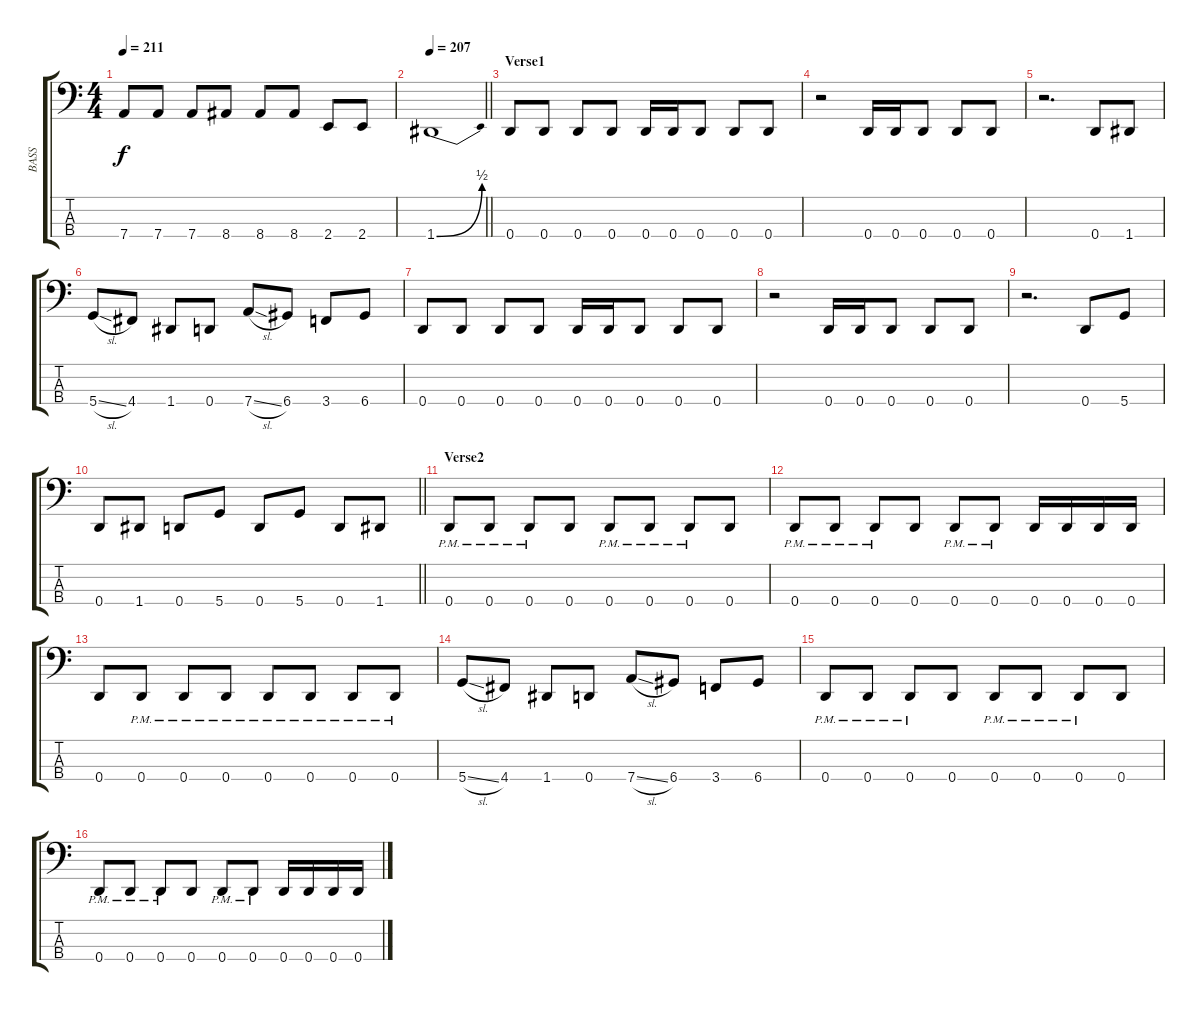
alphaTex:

\track ("BASS" "BASS") {instrument electricbasspick}
\staff {score tabs}
\tuning (G2 D2 A1 D1) {hide}
\ts (4 4)
\tempo 211
\clef f4
\ks c
7.4.8{dy f} 7.4.8 7.4.8 8.4.8 8.4.8 8.4.8 2.4.8 2.4.8 |
\tempo 207
\barLineRight lightlight
1.4{be (bend 0 0 60 2)}.1 |
\section ("" "Verse1")
0.4.8 0.4.8 0.4.8 0.4.8 0.4.16 0.4.16 0.4.8 0.4.8 0.4.8 |
r.2 0.4.16 0.4.16 0.4.8 0.4.8 0.4.8 |
r.2{d} 0.4.8 1.4.8 |
5.4{sl}.8 4.4.8 1.4.8 0.4.8 7.4{sl}.8 6.4.8 3.4.8 6.4.8 |
0.4.8 0.4.8 0.4.8 0.4.8 0.4.16 0.4.16 0.4.8 0.4.8 0.4.8 |
r.2 0.4.16 0.4.16 0.4.8 0.4.8 0.4.8 |
r.2{d} 0.4.8 5.4.8 |
\barLineRight lightlight
0.4.8 1.4.8 0.4.8 5.4.8 0.4.8 5.4.8 0.4.8 1.4.8 |
\section ("" "Verse2")
0.4{pm}.8 0.4{pm}.8 0.4{pm}.8 0.4.8 0.4{pm}.8 0.4{pm}.8 0.4{pm}.8 0.4.8 |
0.4{pm}.8 0.4{pm}.8 0.4{pm}.8 0.4.8 0.4{pm}.8 0.4{pm}.8 0.4.16 0.4.16 0.4.16 0.4.16 |
0.4.8 0.4{pm}.8 0.4{pm}.8 0.4{pm}.8 0.4{pm}.8 0.4{pm}.8 0.4{pm}.8 0.4{pm}.8 |
5.4{sl}.8 4.4.8 1.4.8 0.4.8 7.4{sl}.8 6.4.8 3.4.8 6.4.8 |
0.4{pm}.8 0.4{pm}.8 0.4{pm}.8 0.4.8 0.4{pm}.8 0.4{pm}.8 0.4{pm}.8 0.4.8 |
0.4{pm}.8 0.4{pm}.8 0.4{pm}.8 0.4.8 0.4{pm}.8 0.4{pm}.8 0.4.16 0.4.16 0.4.16 0.4.16
